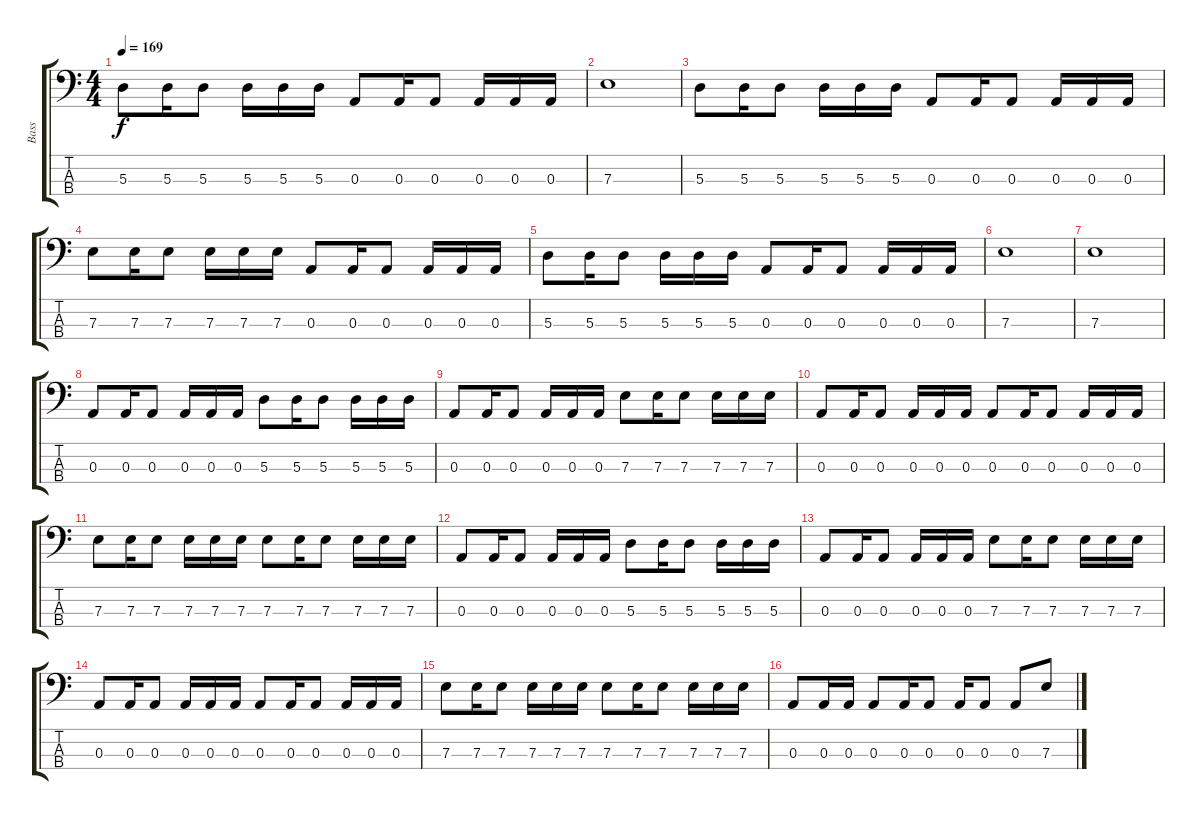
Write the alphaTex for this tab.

\track ("Bass" "Bass") {instrument electricbasspick}
\staff {score tabs}
\tuning (G2 D2 A1 E1) {hide}
\ts (4 4)
\tempo 169
\clef f4
\ks c
5.3.8{dy f} 5.3.16 5.3.8 5.3.16 5.3.16 5.3.16 0.3.8 0.3.16 0.3.8 0.3.16 0.3.16 0.3.16 |
7.3.1 |
5.3.8 5.3.16 5.3.8 5.3.16 5.3.16 5.3.16 0.3.8 0.3.16 0.3.8 0.3.16 0.3.16 0.3.16 |
7.3.8 7.3.16 7.3.8 7.3.16 7.3.16 7.3.16 0.3.8 0.3.16 0.3.8 0.3.16 0.3.16 0.3.16 |
5.3.8 5.3.16 5.3.8 5.3.16 5.3.16 5.3.16 0.3.8 0.3.16 0.3.8 0.3.16 0.3.16 0.3.16 |
7.3.1 |
7.3.1 |
0.3.8 0.3.16 0.3.8 0.3.16 0.3.16 0.3.16 5.3.8 5.3.16 5.3.8 5.3.16 5.3.16 5.3.16 |
0.3.8 0.3.16 0.3.8 0.3.16 0.3.16 0.3.16 7.3.8 7.3.16 7.3.8 7.3.16 7.3.16 7.3.16 |
0.3.8 0.3.16 0.3.8 0.3.16 0.3.16 0.3.16 0.3.8 0.3.16 0.3.8 0.3.16 0.3.16 0.3.16 |
7.3.8 7.3.16 7.3.8 7.3.16 7.3.16 7.3.16 7.3.8 7.3.16 7.3.8 7.3.16 7.3.16 7.3.16 |
0.3.8 0.3.16 0.3.8 0.3.16 0.3.16 0.3.16 5.3.8 5.3.16 5.3.8 5.3.16 5.3.16 5.3.16 |
0.3.8 0.3.16 0.3.8 0.3.16 0.3.16 0.3.16 7.3.8 7.3.16 7.3.8 7.3.16 7.3.16 7.3.16 |
0.3.8 0.3.16 0.3.8 0.3.16 0.3.16 0.3.16 0.3.8 0.3.16 0.3.8 0.3.16 0.3.16 0.3.16 |
7.3.8 7.3.16 7.3.8 7.3.16 7.3.16 7.3.16 7.3.8 7.3.16 7.3.8 7.3.16 7.3.16 7.3.16 |
0.3.8 0.3.16 0.3.16 0.3.8 0.3.16 0.3.8 0.3.16 0.3.8 0.3.8 7.3.8
